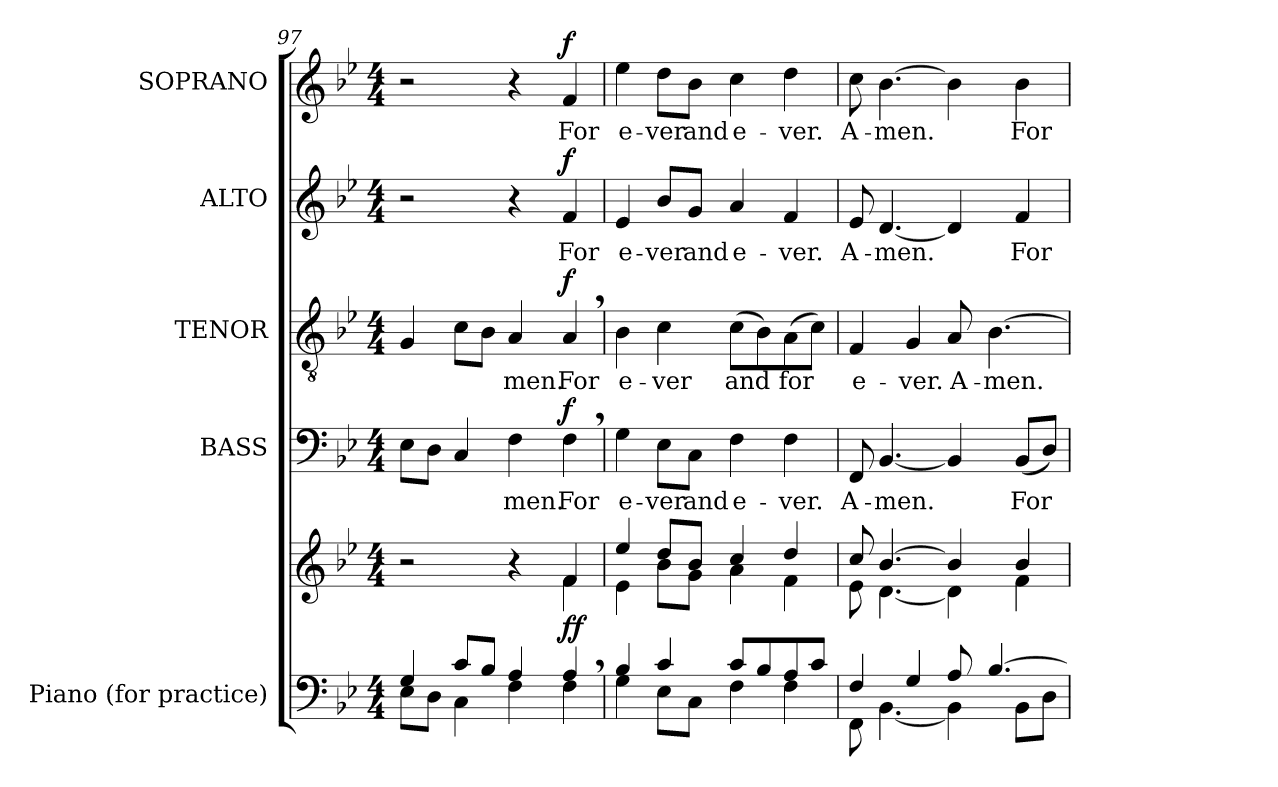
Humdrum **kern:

**kern	**kern	**dynam	**kern	**text	**dynam	**kern	**text	**dynam	**kern	**text	**dynam	**kern	**text	**dynam
*part5	*part5	*part5	*part4	*part4	*part4	*part3	*part3	*part3	*part2	*part2	*part2	*part1	*part1	*part1
*staff6	*staff5	*staff5/6	*staff4	*staff4	*staff4	*staff3	*staff3	*staff3	*staff2	*staff2	*staff2	*staff1	*staff1	*staff1
*I"Piano      (for practice)	*	*	*I"BASS	*	*	*I"TENOR	*	*	*I"ALTO	*	*	*I"SOPRANO	*	*
*I'Pno.	*	*	*I'B.	*	*	*I'T.	*	*	*I'A.	*	*	*I'S.	*	*
*clefF4	*clefG2	*	*clefF4	*	*	*clefGv2	*	*	*clefG2	*	*	*clefG2	*	*
*	*	*	*	*	*	*ITrd7c12	*	*	*	*	*	*	*	*
*k[b-e-]	*k[b-e-]	*	*k[b-e-]	*	*	*k[b-e-]	*	*	*k[b-e-]	*	*	*k[b-e-]	*	*
*B-:	*B-:	*	*B-:	*	*	*B-:	*	*	*B-:	*	*	*B-:	*	*
*M4/4	*M4/4	*	*M4/4	*	*	*M4/4	*	*	*M4/4	*	*	*M4/4	*	*
=97	=97	=97	=97	=97	=97	=97	=97	=97	=97	=97	=97	=97	=97	=97
*^	*^	*	*	*	*	*	*	*	*	*	*	*	*	*
4Gi/	8E-i\L	2r	2ryy	.	8E-i\L	.	.	4GGi/	.	.	2r	.	.	2r	.	.
.	8Di\J	.	.	.	8Di\J	.	.	.	.	.	.	.	.	.	.	.
8ci/L	4Ci\	.	.	.	4Ci/	.	.	8Ci\L	.	.	.	.	.	.	.	.
8B-i/J	.	.	.	.	.	.	.	8BB-i\J	.	.	.	.	.	.	.	.
!	!	!	!	!	!	!LO:LY:b:color=#000000	!	!	!	!	!	!	!	!	!	!
!	!	!	!	!	!	!	!	!	!LO:LY:b:color=#000000	!	!	!	!	!	!	!
4Ai/	4Fi\	4r	4ryy	.	4Fi\	-men.	.	4AAi/	-men.	.	4r	.	.	4r	.	.
!	!	!	!	!	!	!LO:LY:b:color=#000000	!	!	!	!	!	!	!	!	!	!
!	!	!	!	!	!	!	!	!	!LO:LY:b:color=#000000	!	!	!	!	!	!	!
!	!	!	!	!	!	!	!	!	!	!	!	!LO:LY:b:color=#000000	!	!	!	!
!	!	!	!	!	!	!	!	!	!	!	!	!	!	!	!LO:LY:b:color=#000000	!
4A,i/	4Fi\	4fi/	4fi\	f f	4F,i\	For	f	4AA,i/	For	f	4fi/	For	f	4fi/	For	f
=98	=98	=98	=98	=98	=98	=98	=98	=98	=98	=98	=98	=98	=98	=98	=98	=98
!	!	!	!	!	!	!LO:LY:b:color=#000000	!	!	!	!	!	!	!	!	!	!
!	!	!	!	!	!	!	!	!	!LO:LY:b:color=#000000	!	!	!	!	!	!	!
!	!	!	!	!	!	!	!	!	!	!	!	!LO:LY:b:color=#000000	!	!	!	!
!	!	!	!	!	!	!	!	!	!	!	!	!	!	!	!LO:LY:b:color=#000000	!
4B-i/	4Gi\	4ee-i/	4e-i\	.	4Gi\	e-	.	4BB-i\	e-	.	4e-i/	e-	.	4ee-i\	e-	.
!	!	!	!	!	!	!LO:LY:b:color=#000000	!	!	!	!	!	!	!	!	!	!
!	!	!	!	!	!	!	!	!	!LO:LY:b:color=#000000	!	!	!	!	!	!	!
!	!	!	!	!	!	!	!	!	!	!	!	!LO:LY:b:color=#000000	!	!	!	!
!	!	!	!	!	!	!	!	!	!	!	!	!	!	!	!LO:LY:b:color=#000000	!
4ci/	8E-i\L	8ddi/L	8b-i\L	.	8E-i\L	-ver	.	4Ci\	-ver	.	8b-i/L	-ver	.	8ddi\L	-ver	.
!	!	!	!	!	!	!LO:LY:b:color=#000000	!	!	!	!	!	!	!	!	!	!
!	!	!	!	!	!	!	!	!	!	!	!	!LO:LY:b:color=#000000	!	!	!	!
!	!	!	!	!	!	!	!	!	!	!	!	!	!	!	!LO:LY:b:color=#000000	!
.	8Ci\J	8b-i/J	8gi\J	.	8Ci\J	and	.	.	.	.	8gi/J	and	.	8b-i\J	and	.
!	!	!	!	!	!	!LO:LY:b:color=#000000	!	!	!	!	!	!	!	!	!	!
!	!	!	!	!	!	!	!	!	!LO:LY:b:color=#000000	!	!	!	!	!	!	!
!	!	!	!	!	!	!	!	!	!	!	!	!LO:LY:b:color=#000000	!	!	!	!
!	!	!	!	!	!	!	!	!	!	!	!	!	!	!	!LO:LY:b:color=#000000	!
8ci/L	4Fi\	4cci/	4ai\	.	4Fi\	e-	.	(8Ci\L	and	.	4ai/	e-	.	4cci\	e-	.
8B-i/	.	.	.	.	.	.	.	8BB-i\)	.	.	.	.	.	.	.	.
!	!	!	!	!	!	!LO:LY:b:color=#000000	!	!	!	!	!	!	!	!	!	!
!	!	!	!	!	!	!	!	!	!LO:LY:b:color=#000000	!	!	!	!	!	!	!
!	!	!	!	!	!	!	!	!	!	!	!	!LO:LY:b:color=#000000	!	!	!	!
!	!	!	!	!	!	!	!	!	!	!	!	!	!	!	!LO:LY:b:color=#000000	!
8Ai/	4Fi\	4ddi/	4fi\	.	4Fi\	-ver.	.	(8AAi\	for	.	4fi/	-ver.	.	4ddi\	-ver.	.
8ci/J	.	.	.	.	.	.	.	8Ci\J)	.	.	.	.	.	.	.	.
!!LO:LB:g=z
=99	=99	=99	=99	=99	=99	=99	=99	=99	=99	=99	=99	=99	=99	=99	=99	=99
!	!	!	!	!	!	!LO:LY:b:color=#000000	!	!	!	!	!	!	!	!	!	!
!	!	!	!	!	!	!	!	!	!LO:LY:b:color=#000000	!	!	!	!	!	!	!
!	!	!	!	!	!	!	!	!	!	!	!	!LO:LY:b:color=#000000	!	!	!	!
!	!	!	!	!	!	!	!	!	!	!	!	!	!	!	!LO:LY:b:color=#000000	!
4Fi/	8FFi\	8cci/	8e-i\	.	8FFi/	A-	.	4FFi/	e-	.	8e-i/	A-	.	8cci\	A-	.
!	!	!	!	!	!	!LO:LY:b:color=#000000	!	!	!	!	!	!	!	!	!	!
!	!	!	!	!	!	!	!	!	!	!	!	!LO:LY:b:color=#000000	!	!	!	!
!	!	!	!	!	!	!	!	!	!	!	!	!	!	!	!LO:LY:b:color=#000000	!
.	[4.BB-i\	[4.b-i/	[4.di\	.	[4.BB-i/	-men.	.	.	.	.	[4.di/	-men.	.	[4.b-i\	-men.	.
!	!	!	!	!	!	!	!	!	!LO:LY:b:color=#000000	!	!	!	!	!	!	!
4Gi/	.	.	.	.	.	.	.	4GGi/	-ver.	.	.	.	.	.	.	.
!	!	!	!	!	!	!	!	!	!LO:LY:b:color=#000000	!	!	!	!	!	!	!
8Ai/	4BB-i\]	4b-i/]	4di\]	.	4BB-i/]	.	.	8AAi/	A-	.	4di/]	.	.	4b-i\]	.	.
!	!	!	!	!	!	!	!	!	!LO:LY:b:color=#000000	!	!	!	!	!	!	!
[4.B-i/	.	.	.	.	.	.	.	[4.BB-i\	-men.	.	.	.	.	.	.	.
!	!	!	!	!	!	!LO:LY:b:color=#000000	!	!	!	!	!	!	!	!	!	!
!	!	!	!	!	!	!	!	!	!	!	!	!LO:LY:b:color=#000000	!	!	!	!
!	!	!	!	!	!	!	!	!	!	!	!	!	!	!	!LO:LY:b:color=#000000	!
.	8BB-i\L	4b-i/	4fi\	.	(8BB-i/L	For	.	.	.	.	4fi/	For	.	4b-i\	For	.
.	8Di\J	.	.	.	8Di/J)	.	.	.	.	.	.	.	.	.	.	.
*v	*v	*	*	*	*	*	*	*	*	*	*	*	*	*	*	*
*	*v	*v	*	*	*	*	*	*	*	*	*	*	*	*	*
=	=	=	=	=	=	=	=	=	=	=	=	=	=	=
*-	*-	*-	*-	*-	*-	*-	*-	*-	*-	*-	*-	*-	*-	*-
